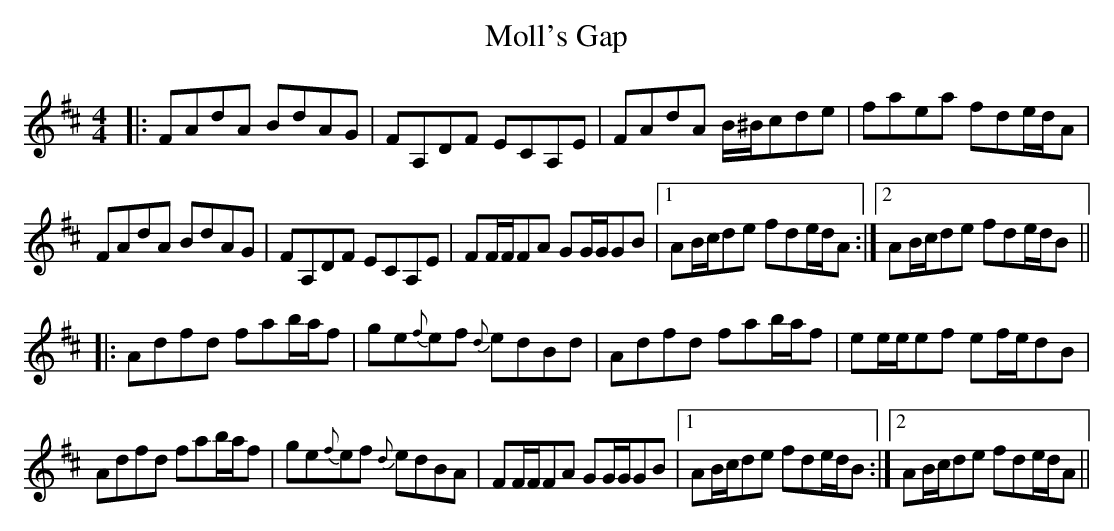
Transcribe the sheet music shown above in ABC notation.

X:1
T: Moll's Gap
M: 4/4
L: 1/8
K: Dmaj
|:FAdA BdAG|FA,DF ECA,E|FAdA B/^B/cde|faea fde/d/A|
FAdA BdAG|FA,DF ECA,E|FF/F/FA GG/G/GB|1 AB/c/de fde/d/A:|2 AB/c/de fde/d/B||
|:Adfd fab/a/f|ge{f}ef {d}edBd|Adfd fab/a/f|ee/e/ef ef/e/dB|
Adfd fab/a/f|ge{f}ef {d}edBA|FF/F/FA GG/G/GB|1 AB/c/de fde/d/B:|2 AB/c/de fde/d/A||
